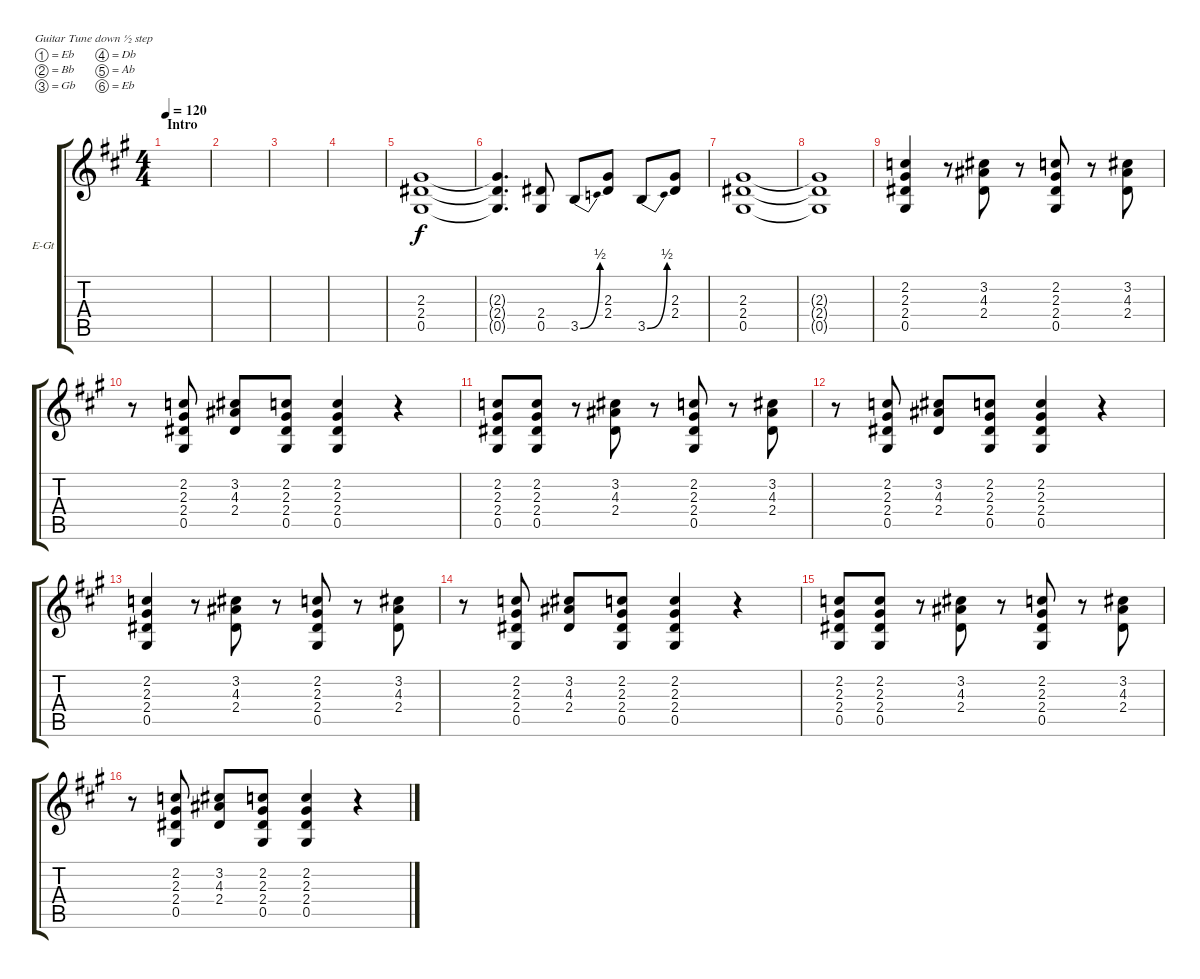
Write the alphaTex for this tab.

\defaultSystemsLayout 4
\bracketExtendMode groupsimilarinstruments
\firstSystemTrackNameOrientation horizontal
\otherSystemsTrackNameOrientation horizontal
\track ("ACE FREHLEY" "E-Gt") {solo instrument distortionguitar}
\staff {score tabs}
\tuning (Eb4 Bb3 Gb3 Db3 Ab2 Eb2)
\ts (4 4)
\section ("" "Intro")
\tempo 120
\clef g2
\ks a
|
|
|
|
(0.5 2.4 2.3).1 |
(0.5{t} 2.4{t} 2.3{t}).4{d} (2.4 0.5).8 3.5{be (bend 0 0 19.8 2)}.8 (2.4 2.3).8 3.5{be (bend 0 0 20.4 2)}.8 (2.4 2.3).8 |
(0.5 2.4 2.3).1 |
(0.5{t} 2.4{t} 2.3{t}).1 |
(0.5 2.4 2.3 2.2).4 r.8 (3.2 4.3 2.4).8{beam invert} r.8 (2.2 2.3 2.4 0.5).8 r.8 (2.4 4.3 3.2).8{beam invert} |
r.8 (2.2 2.3 2.4 0.5).8 (2.4 4.3 3.2).8 (2.2 2.3 2.4 0.5).8 (0.5 2.4 2.3 2.2).4 r.4 |
(0.5 2.4 2.3 2.2).8 (0.5 2.4 2.3 2.2).8 r.8 (3.2 4.3 2.4).8{beam invert} r.8 (0.5 2.4 2.3 2.2).8 r.8 (3.2 4.3 2.4).8{beam invert} |
r.8 (2.2 2.3 2.4 0.5).8 (2.4 4.3 3.2).8 (2.2 2.3 2.4 0.5).8 (0.5 2.4 2.3 2.2).4 r.4 |
(0.5 2.4 2.3 2.2).4 r.8 (3.2 4.3 2.4).8{beam invert} r.8 (2.2 2.3 2.4 0.5).8 r.8 (2.4 4.3 3.2).8{beam invert} |
r.8 (2.2 2.3 2.4 0.5).8 (2.4 4.3 3.2).8 (2.2 2.3 2.4 0.5).8 (0.5 2.4 2.3 2.2).4 r.4 |
(0.5 2.4 2.3 2.2).8 (0.5 2.4 2.3 2.2).8 r.8 (3.2 4.3 2.4).8{beam invert} r.8 (0.5 2.4 2.3 2.2).8 r.8 (3.2 4.3 2.4).8{beam invert} |
r.8 (2.2 2.3 2.4 0.5).8 (2.4 4.3 3.2).8 (2.2 2.3 2.4 0.5).8 (0.5 2.4 2.3 2.2).4 r.4
